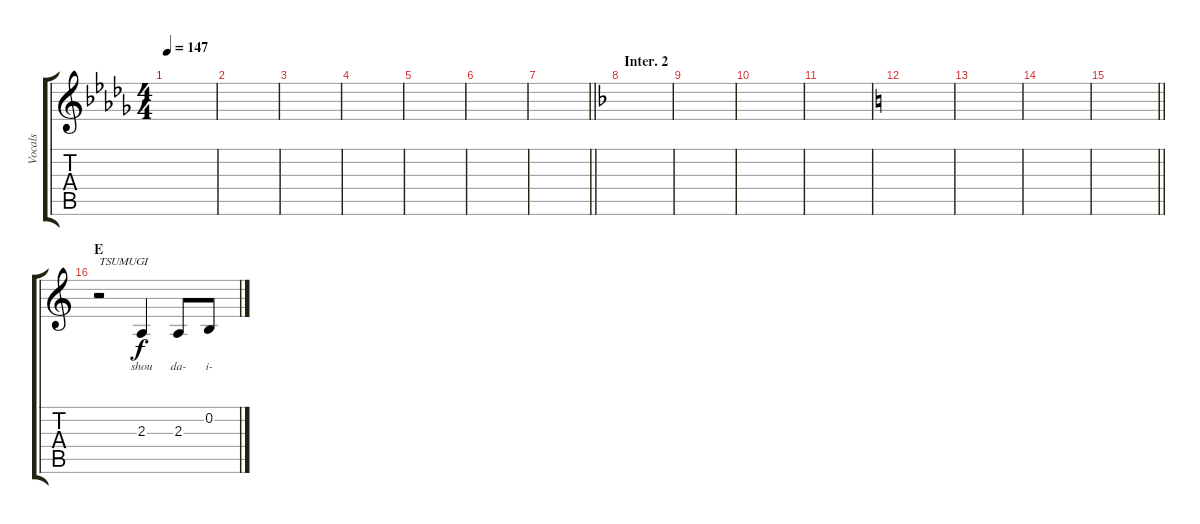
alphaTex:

\track ("Vocals" "Vocals") {instrument altosax}
\staff {score tabs}
\tuning (E4 B3 G3 D3 A2 E2) {hide}
\ts (4 4)
\tempo 147
\clef g2
\ks db
|
|
|
|
|
|
\barLineRight lightlight
|
\section ("" "Inter. 2")
\ks f
|
|
|
|
\ks c
|
|
|
\barLineRight lightlight
|
\section ("" "E")
r.2{txt "TSUMUGI"} 2.3.4{lyrics (0 "shou") lyrics (1 "") lyrics (2 "") lyrics (3 "") lyrics (4 "")} 2.3.8{lyrics (0 "da-") lyrics (1 "") lyrics (2 "") lyrics (3 "") lyrics (4 "")} 0.2.8{lyrics (0 "i-") lyrics (1 "") lyrics (2 "") lyrics (3 "") lyrics (4 "")}
